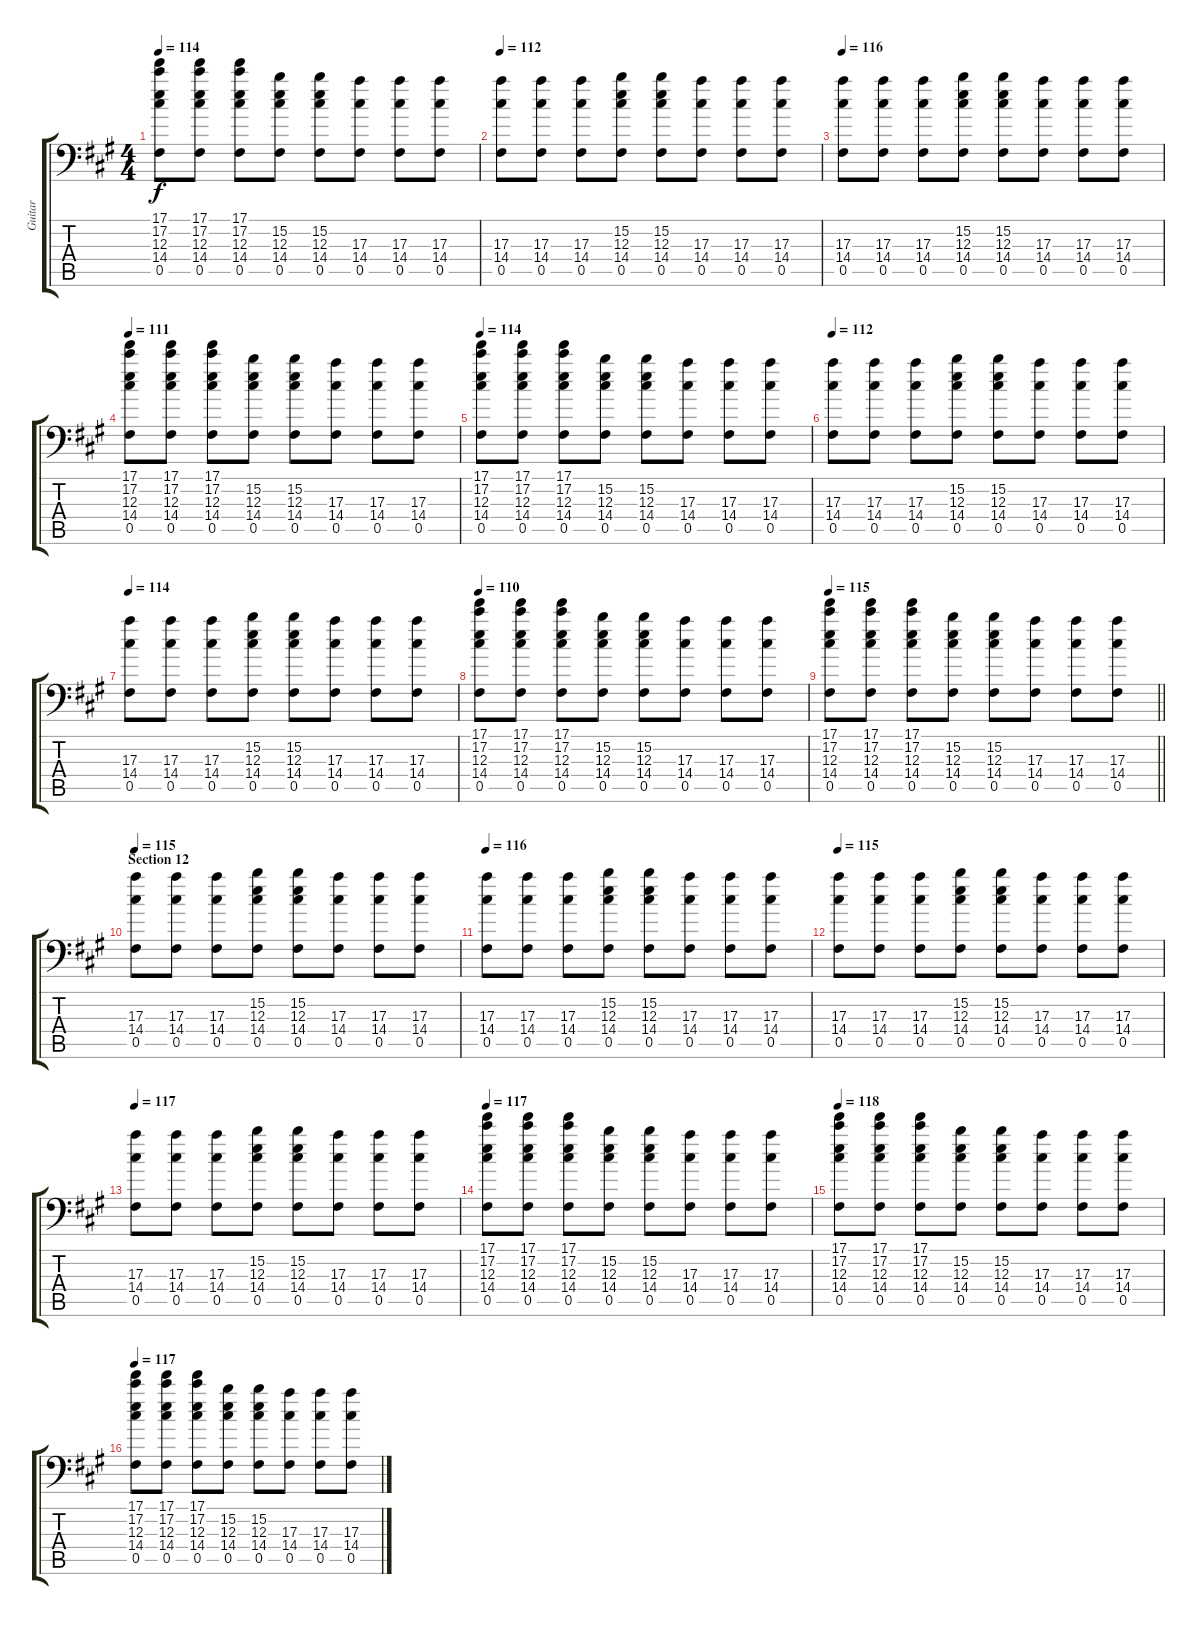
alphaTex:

\track ("Guitar" "Guitar") {instrument overdrivenguitar}
\staff {score tabs}
\tuning (B3 Ab3 E3 B2 Gb2 Gb1) {hide}
\ts (4 4)
\tempo 114
\clef f4
\ks f#minor
(17.1 17.2 12.3 14.4 0.5).8{dy f} (17.1 17.2 12.3 14.4 0.5).8 (17.1 17.2 12.3 14.4 0.5).8 (15.2 12.3 14.4 0.5).8 (15.2 12.3 14.4 0.5).8 (17.3 14.4 0.5).8 (17.3 14.4 0.5).8 (17.3 14.4 0.5).8 |
\tempo 112
(17.3 14.4 0.5).8 (17.3 14.4 0.5).8 (17.3 14.4 0.5).8 (15.2 12.3 14.4 0.5).8 (15.2 12.3 14.4 0.5).8 (17.3 14.4 0.5).8 (17.3 14.4 0.5).8 (17.3 14.4 0.5).8 |
\tempo 116
(17.3 14.4 0.5).8 (17.3 14.4 0.5).8 (17.3 14.4 0.5).8 (15.2 12.3 14.4 0.5).8 (15.2 12.3 14.4 0.5).8 (17.3 14.4 0.5).8 (17.3 14.4 0.5).8 (17.3 14.4 0.5).8 |
\tempo 111
(17.1 17.2 12.3 14.4 0.5).8 (17.1 17.2 12.3 14.4 0.5).8 (17.1 17.2 12.3 14.4 0.5).8 (15.2 12.3 14.4 0.5).8 (15.2 12.3 14.4 0.5).8 (17.3 14.4 0.5).8 (17.3 14.4 0.5).8 (17.3 14.4 0.5).8 |
\tempo 114
(17.1 17.2 12.3 14.4 0.5).8 (17.1 17.2 12.3 14.4 0.5).8 (17.1 17.2 12.3 14.4 0.5).8 (15.2 12.3 14.4 0.5).8 (15.2 12.3 14.4 0.5).8 (17.3 14.4 0.5).8 (17.3 14.4 0.5).8 (17.3 14.4 0.5).8 |
\tempo 112
(17.3 14.4 0.5).8 (17.3 14.4 0.5).8 (17.3 14.4 0.5).8 (15.2 12.3 14.4 0.5).8 (15.2 12.3 14.4 0.5).8 (17.3 14.4 0.5).8 (17.3 14.4 0.5).8 (17.3 14.4 0.5).8 |
\tempo 114
(17.3 14.4 0.5).8 (17.3 14.4 0.5).8 (17.3 14.4 0.5).8 (15.2 12.3 14.4 0.5).8 (15.2 12.3 14.4 0.5).8 (17.3 14.4 0.5).8 (17.3 14.4 0.5).8 (17.3 14.4 0.5).8 |
\tempo 110
(17.1 17.2 12.3 14.4 0.5).8 (17.1 17.2 12.3 14.4 0.5).8 (17.1 17.2 12.3 14.4 0.5).8 (15.2 12.3 14.4 0.5).8 (15.2 12.3 14.4 0.5).8 (17.3 14.4 0.5).8 (17.3 14.4 0.5).8 (17.3 14.4 0.5).8 |
\tempo 115
\barLineRight lightlight
(17.1 17.2 12.3 14.4 0.5).8 (17.1 17.2 12.3 14.4 0.5).8 (17.1 17.2 12.3 14.4 0.5).8 (15.2 12.3 14.4 0.5).8 (15.2 12.3 14.4 0.5).8 (17.3 14.4 0.5).8 (17.3 14.4 0.5).8 (17.3 14.4 0.5).8 |
\section ("" "Section 12")
\tempo 115
(17.3 14.4 0.5).8 (17.3 14.4 0.5).8 (17.3 14.4 0.5).8 (15.2 12.3 14.4 0.5).8 (15.2 12.3 14.4 0.5).8 (17.3 14.4 0.5).8 (17.3 14.4 0.5).8 (17.3 14.4 0.5).8 |
\tempo 116
(17.3 14.4 0.5).8 (17.3 14.4 0.5).8 (17.3 14.4 0.5).8 (15.2 12.3 14.4 0.5).8 (15.2 12.3 14.4 0.5).8 (17.3 14.4 0.5).8 (17.3 14.4 0.5).8 (17.3 14.4 0.5).8 |
\tempo 115
(17.3 14.4 0.5).8 (17.3 14.4 0.5).8 (17.3 14.4 0.5).8 (15.2 12.3 14.4 0.5).8 (15.2 12.3 14.4 0.5).8 (17.3 14.4 0.5).8 (17.3 14.4 0.5).8 (17.3 14.4 0.5).8 |
\tempo 117
(17.3 14.4 0.5).8 (17.3 14.4 0.5).8 (17.3 14.4 0.5).8 (15.2 12.3 14.4 0.5).8 (15.2 12.3 14.4 0.5).8 (17.3 14.4 0.5).8 (17.3 14.4 0.5).8 (17.3 14.4 0.5).8 |
\tempo 117
(17.1 17.2 12.3 14.4 0.5).8 (17.1 17.2 12.3 14.4 0.5).8 (17.1 17.2 12.3 14.4 0.5).8 (15.2 12.3 14.4 0.5).8 (15.2 12.3 14.4 0.5).8 (17.3 14.4 0.5).8 (17.3 14.4 0.5).8 (17.3 14.4 0.5).8 |
\tempo 118
(17.1 17.2 12.3 14.4 0.5).8 (17.1 17.2 12.3 14.4 0.5).8 (17.1 17.2 12.3 14.4 0.5).8 (15.2 12.3 14.4 0.5).8 (15.2 12.3 14.4 0.5).8 (17.3 14.4 0.5).8 (17.3 14.4 0.5).8 (17.3 14.4 0.5).8 |
\tempo 117
(17.1 17.2 12.3 14.4 0.5).8 (17.1 17.2 12.3 14.4 0.5).8 (17.1 17.2 12.3 14.4 0.5).8 (15.2 12.3 14.4 0.5).8 (15.2 12.3 14.4 0.5).8 (17.3 14.4 0.5).8 (17.3 14.4 0.5).8 (17.3 14.4 0.5).8
